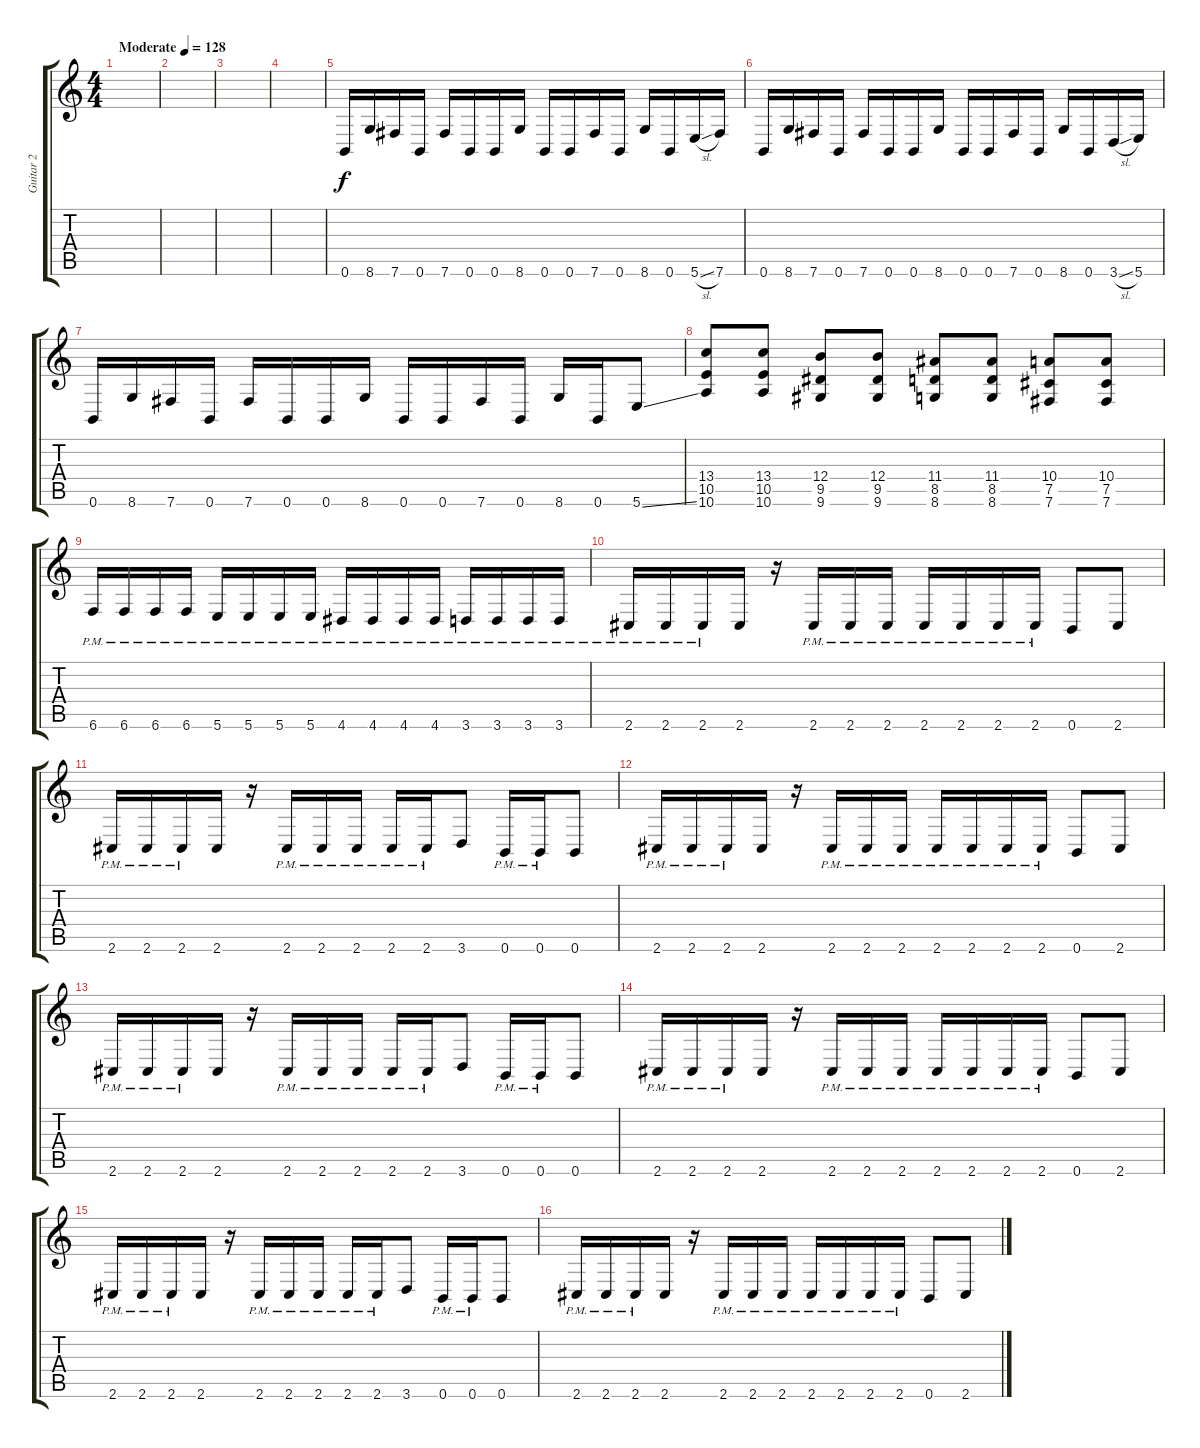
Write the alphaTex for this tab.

\track ("Guitar 2" "Guitar 2") {instrument distortionguitar}
\staff {score tabs}
\tuning (Db4 Ab3 E3 B2 Gb2 B1) {hide}
\ts (4 4)
\tempo (128 "Moderate")
\clef g2
\ks c
|
|
|
|
0.6.16 8.6.16 7.6.16 0.6.16 7.6.16 0.6.16 0.6.16 8.6.16 0.6.16 0.6.16 7.6.16 0.6.16 8.6.16 0.6.16 5.6{sl}.16 7.6.16 |
0.6.16 8.6.16 7.6.16 0.6.16 7.6.16 0.6.16 0.6.16 8.6.16 0.6.16 0.6.16 7.6.16 0.6.16 8.6.16 0.6.16 3.6{sl}.16 5.6.16 |
0.6.16 8.6.16 7.6.16 0.6.16 7.6.16 0.6.16 0.6.16 8.6.16 0.6.16 0.6.16 7.6.16 0.6.16 8.6.16 0.6.16 5.6{ss}.8 |
(13.4 10.5 10.6).8 (13.4 10.5 10.6).8 (12.4 9.5 9.6).8 (12.4 9.5 9.6).8 (11.4 8.5 8.6).8 (11.4 8.5 8.6).8 (10.4 7.5 7.6).8 (10.4 7.5 7.6).8 |
6.6{pm}.16 6.6{pm}.16 6.6{pm}.16 6.6{pm}.16 5.6{pm}.16 5.6{pm}.16 5.6{pm}.16 5.6{pm}.16 4.6{pm}.16 4.6{pm}.16 4.6{pm}.16 4.6{pm}.16 3.6{pm}.16 3.6{pm}.16 3.6{pm}.16 3.6{pm}.16 |
2.6{pm}.16 2.6{pm}.16 2.6{pm}.16 2.6.16 r.16 2.6{pm}.16 2.6{pm}.16 2.6{pm}.16 2.6{pm}.16 2.6{pm}.16 2.6{pm}.16 2.6{pm}.16 0.6.8 2.6.8 |
2.6{pm}.16 2.6{pm}.16 2.6{pm}.16 2.6.16 r.16 2.6{pm}.16 2.6{pm}.16 2.6{pm}.16 2.6{pm}.16 2.6{pm}.16 3.6.8 0.6{pm}.16 0.6{pm}.16 0.6.8 |
2.6{pm}.16 2.6{pm}.16 2.6{pm}.16 2.6.16 r.16 2.6{pm}.16 2.6{pm}.16 2.6{pm}.16 2.6{pm}.16 2.6{pm}.16 2.6{pm}.16 2.6{pm}.16 0.6.8 2.6.8 |
2.6{pm}.16 2.6{pm}.16 2.6{pm}.16 2.6.16 r.16 2.6{pm}.16 2.6{pm}.16 2.6{pm}.16 2.6{pm}.16 2.6{pm}.16 3.6.8 0.6{pm}.16 0.6{pm}.16 0.6.8 |
2.6{pm}.16 2.6{pm}.16 2.6{pm}.16 2.6.16 r.16 2.6{pm}.16 2.6{pm}.16 2.6{pm}.16 2.6{pm}.16 2.6{pm}.16 2.6{pm}.16 2.6{pm}.16 0.6.8 2.6.8 |
2.6{pm}.16 2.6{pm}.16 2.6{pm}.16 2.6.16 r.16 2.6{pm}.16 2.6{pm}.16 2.6{pm}.16 2.6{pm}.16 2.6{pm}.16 3.6.8 0.6{pm}.16 0.6{pm}.16 0.6.8 |
2.6{pm}.16 2.6{pm}.16 2.6{pm}.16 2.6.16 r.16 2.6{pm}.16 2.6{pm}.16 2.6{pm}.16 2.6{pm}.16 2.6{pm}.16 2.6{pm}.16 2.6{pm}.16 0.6.8 2.6.8
